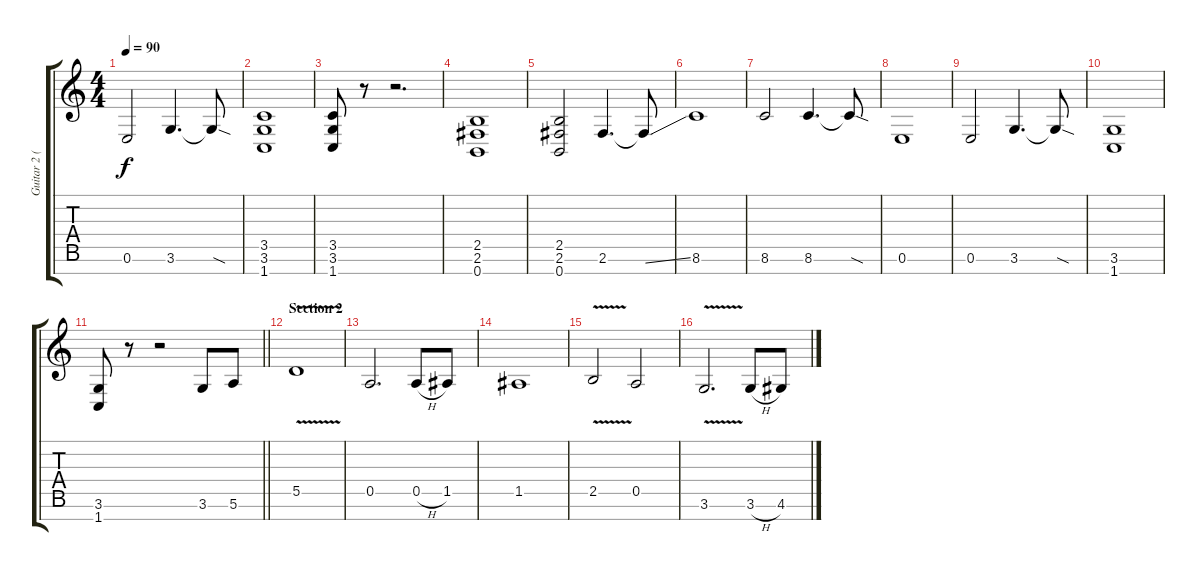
\track ("Guitar 2 (Distortion)" "Guitar 2 (") {instrument distortionguitar}
\staff {score tabs}
\tuning (E4 B3 G3 D3 A2 E2 B1) {hide}
\ts (4 4)
\tempo 90
\clef g2
\ks c
0.6.2{dy f} 3.6.4{d} 3.6{sod t}.8 |
(3.5 3.6 1.7).1 |
(3.5 3.6 1.7).8 r.8 r.2{d} |
(2.5 2.6 0.7).1 |
(2.5 2.6 0.7).2 2.6.4{d} 2.6{ss t}.8 |
8.6.1 |
8.6.2 8.6.4{d} 8.6{sod t}.8 |
0.6.1 |
0.6.2 3.6.4{d} 3.6{sod t}.8 |
(3.6 1.7).1 |
\barLineRight lightlight
(3.6 1.7).8 r.8 r.2 3.6.8 5.6.8 |
\section ("" "Section 2")
5.5{v}.1 |
0.5.2{d} 0.5{h}.8 1.5.8 |
1.5.1 |
2.5{v}.2 0.5.2 |
3.6{v}.2{d} 3.6{h}.8 4.6.8
